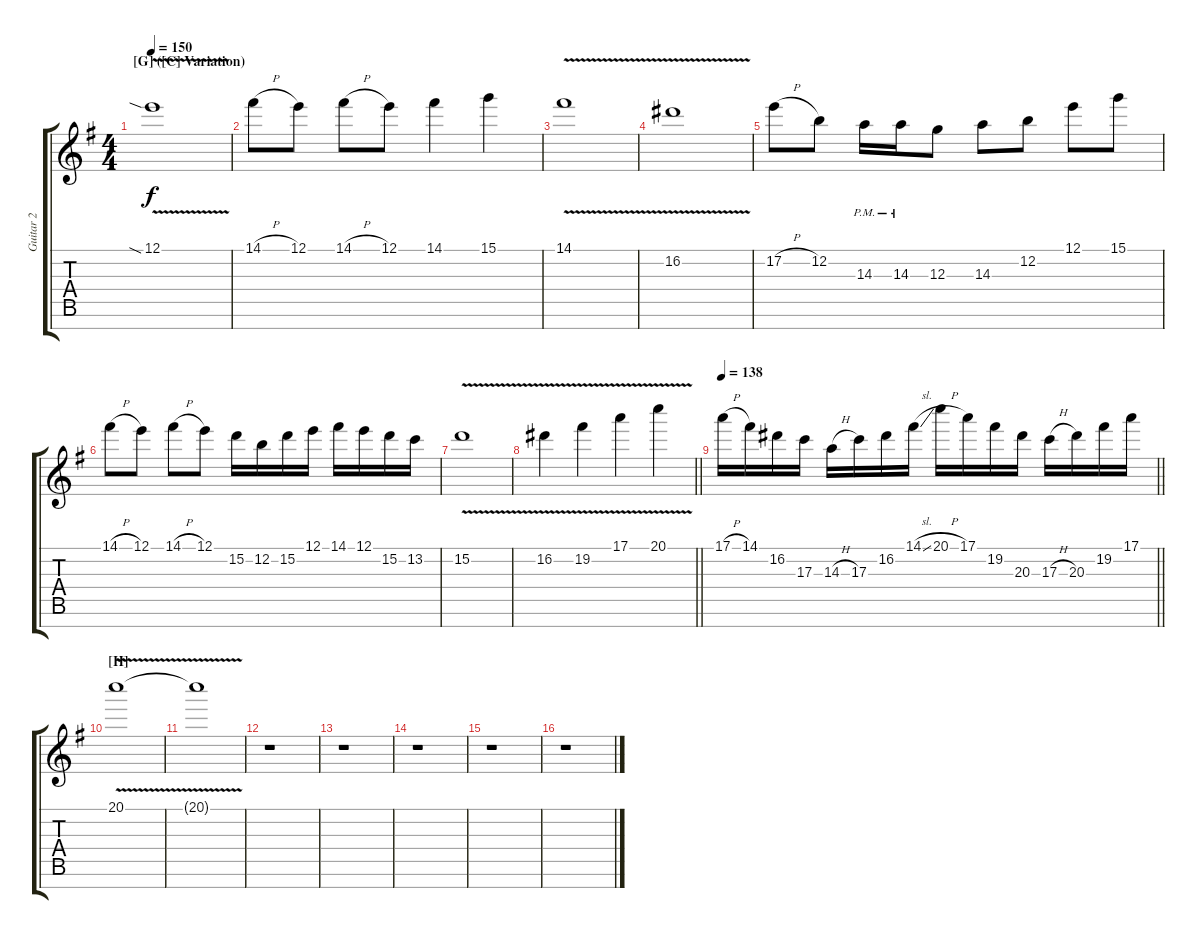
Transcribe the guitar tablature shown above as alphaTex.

\track ("Guitar 2" "Guitar 2") {instrument electricguitarjazz}
\staff {score tabs}
\tuning (E4 B3 G3 D3 A2 E2 B1) {hide}
\ts (4 4)
\section ("" "[G] ([C] Variation)")
\tempo 150
\clef g2
\ks eminor
12.1{v sia}.1{dy f} |
14.1{h}.8 12.1.8 14.1{h}.8 12.1.8 14.1.4 15.1.4 |
14.1{v}.1 |
16.2{v}.1 |
17.2{h}.8 12.2.8 14.3{pm}.16 14.3{pm}.16 12.3.8 14.3.8 12.2.8 12.1.8 15.1.8 |
14.1{h}.8 12.1.8 14.1{h}.8 12.1.8 15.2.16 12.2.16 15.2.16 12.1.16 14.1.16 12.1.16 15.2.16 13.2.16 |
15.2{v}.1 |
\barLineRight lightlight
16.2{v}.4 19.2{v}.4 17.1{v}.4 20.1{v}.4 |
\tempo 138
\barLineRight lightlight
17.1{h}.16 14.1.16 16.2.16 17.3.16 14.3{h}.16 17.3.16 16.2.16 14.1{sl}.16 20.1{h}.16 17.1.16 19.2.16 20.3.16 17.3{h}.16 20.3.16 19.2.16 17.1.16 |
\section ("" "[H]")
20.1{v}.1{volume 0} |
20.1{t}.1 |
r.1{volume 16} |
r.1 |
r.1 |
r.1 |
r.1
